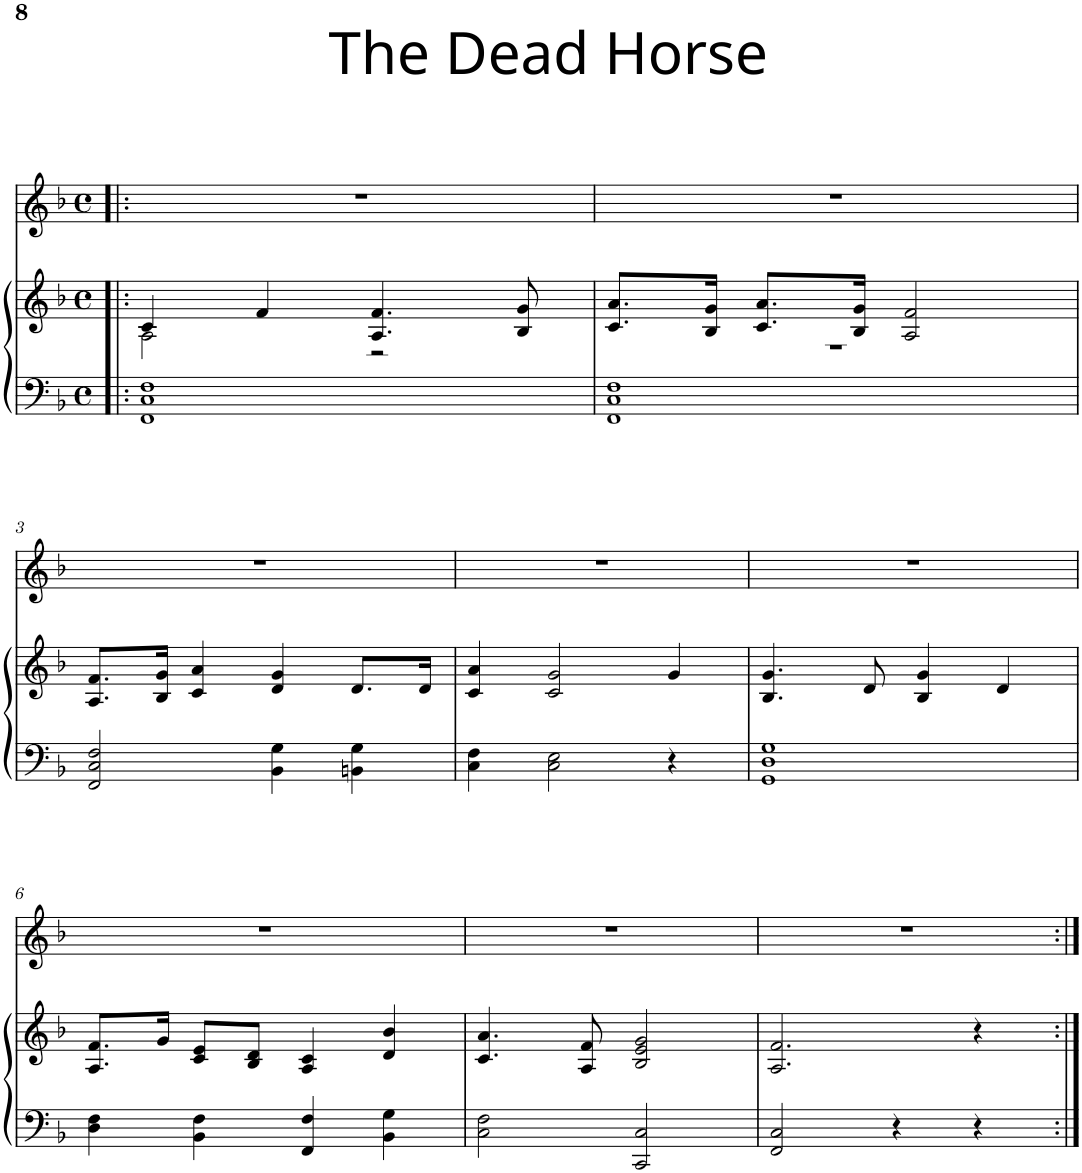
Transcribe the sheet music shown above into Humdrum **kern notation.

**kern	**kern	**kern
*part2	*part2	*part1
*staff3	*staff2	*staff1
*I"Piano	*	*I"Violin
*I'Pno	*	*
!!LO:PB:g=z
*clefF4	*clefG2	*clefG2
*k[b-]	*k[b-]	*k[b-]
*M4/4	*M4/4	*M4/4
*met(c)	*met(c)	*met(c)
=1!|:	=1!|:	=1!|:
*	*^	*
1FF 1C 1F	4c/	2A\	1r
.	4f/	.	.
.	4.A/ 4.f/	2r	.
.	8B-/ 8g/	.	.
=2	=2	=2	=2
1FF 1C 1F	8.c/ 8.a/L	1r	1r
.	16B-/ 16g/Jk	.	.
.	8.c/ 8.a/L	.	.
.	16B-/ 16g/Jk	.	.
.	2A/ 2f/	.	.
*	*v	*v	*
!!LO:LB:g=z
=3	=3	=3
2FF/ 2C/ 2F/	8.A/ 8.f/L	1r
.	16B-/ 16g/Jk	.
.	4c/ 4a/	.
4BB-\ 4G\	4d/ 4g/	.
4BBn\ 4G\	8.d/L	.
.	16d/Jk	.
=4	=4	=4
4C\ 4F\	4c/ 4a/	1r
2C\ 2E\	2c/ 2g/	.
4r	4g/	.
=5	=5	=5
1GG 1D 1G	4.B-/ 4.g/	1r
.	8d/	.
.	4B-/ 4g/	.
.	4d/	.
!!LO:LB:g=z
=6	=6	=6
4D\ 4F\	8.A/ 8.f/L	1r
.	16g/Jk	.
4BB-\ 4F\	8c/ 8e/L	.
.	8B-/ 8d/J	.
4FF/ 4F/	4A/ 4c/	.
4BB-\ 4G\	4d/ 4b-/	.
=7	=7	=7
2C\ 2F\	4.c/ 4.a/	1r
.	8A/ 8f/	.
2CC/ 2C/	2B-/ 2e/ 2g/	.
=8	=8	=8
2FF/ 2C/	2.A/ 2.f/	1r
4r	.	.
4r	4r	.
=:|!	=:|!	=:|!
*-	*-	*-
